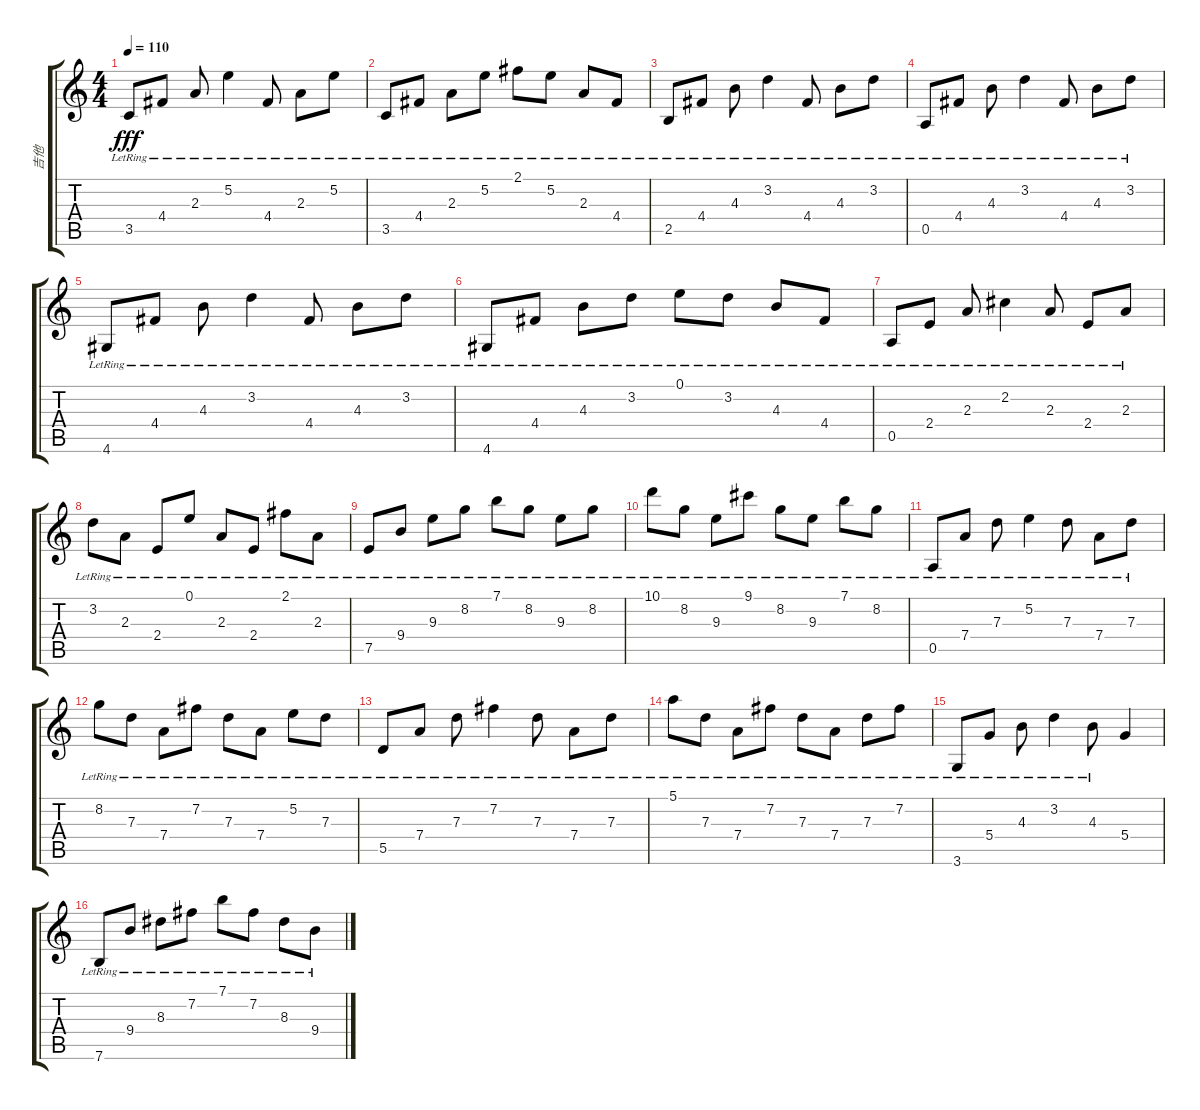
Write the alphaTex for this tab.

\track ("吉他" "吉他") {instrument acousticguitarsteel}
\staff {score tabs}
\tuning (E4 B3 G3 D3 A2 E2) {hide}
\ts (4 4)
\tempo 110
\clef g2
\ks c
3.5{lr}.8{dy fff} 4.4{lr}.8 2.3{lr}.8 5.2{lr}.4 4.4{lr}.8 2.3{lr}.8 5.2{lr}.8 |
3.5{lr}.8 4.4{lr}.8 2.3{lr}.8 5.2{lr}.8 2.1{lr}.8 5.2{lr}.8 2.3{lr}.8 4.4{lr}.8 |
2.5{lr}.8 4.4{lr}.8 4.3{lr}.8 3.2{lr}.4 4.4{lr}.8 4.3{lr}.8 3.2{lr}.8 |
0.5{lr}.8 4.4{lr}.8 4.3{lr}.8 3.2{lr}.4 4.4{lr}.8 4.3{lr}.8 3.2{lr}.8 |
4.6{lr}.8 4.4{lr}.8 4.3{lr}.8 3.2{lr}.4 4.4{lr}.8 4.3{lr}.8 3.2{lr}.8 |
4.6{lr}.8 4.4{lr}.8 4.3{lr}.8 3.2{lr}.8 0.1{lr}.8 3.2{lr}.8 4.3{lr}.8 4.4{lr}.8 |
0.5{lr}.8 2.4{lr}.8 2.3{lr}.8 2.2{lr}.4 2.3{lr}.8 2.4{lr}.8 2.3{lr}.8 |
3.2{lr}.8 2.3{lr}.8 2.4{lr}.8 0.1{lr}.8 2.3{lr}.8 2.4{lr}.8 2.1{lr}.8 2.3{lr}.8 |
7.5{lr}.8 9.4{lr}.8 9.3{lr}.8 8.2{lr}.8 7.1{lr}.8 8.2{lr}.8 9.3{lr}.8 8.2{lr}.8 |
10.1{lr}.8 8.2{lr}.8 9.3{lr}.8 9.1{lr}.8 8.2{lr}.8 9.3{lr}.8 7.1{lr}.8 8.2{lr}.8 |
0.5{lr}.8 7.4{lr}.8 7.3{lr}.8 5.2{lr}.4 7.3{lr}.8 7.4{lr}.8 7.3{lr}.8 |
8.2{lr}.8 7.3{lr}.8 7.4{lr}.8 7.2{lr}.8 7.3{lr}.8 7.4{lr}.8 5.2{lr}.8 7.3{lr}.8 |
5.5{lr}.8 7.4{lr}.8 7.3{lr}.8 7.2{lr}.4 7.3{lr}.8 7.4{lr}.8 7.3{lr}.8 |
5.1{lr}.8 7.3{lr}.8 7.4{lr}.8 7.2{lr}.8 7.3{lr}.8 7.4{lr}.8 7.3{lr}.8 7.2{lr}.8 |
3.6{lr}.8 5.4{lr}.8 4.3{lr}.8 3.2{lr}.4 4.3{lr}.8 5.4.4 |
7.6{lr}.8 9.4{lr}.8 8.3{lr}.8 7.2{lr}.8 7.1{lr}.8 7.2{lr}.8 8.3{lr}.8 9.4{lr}.8
